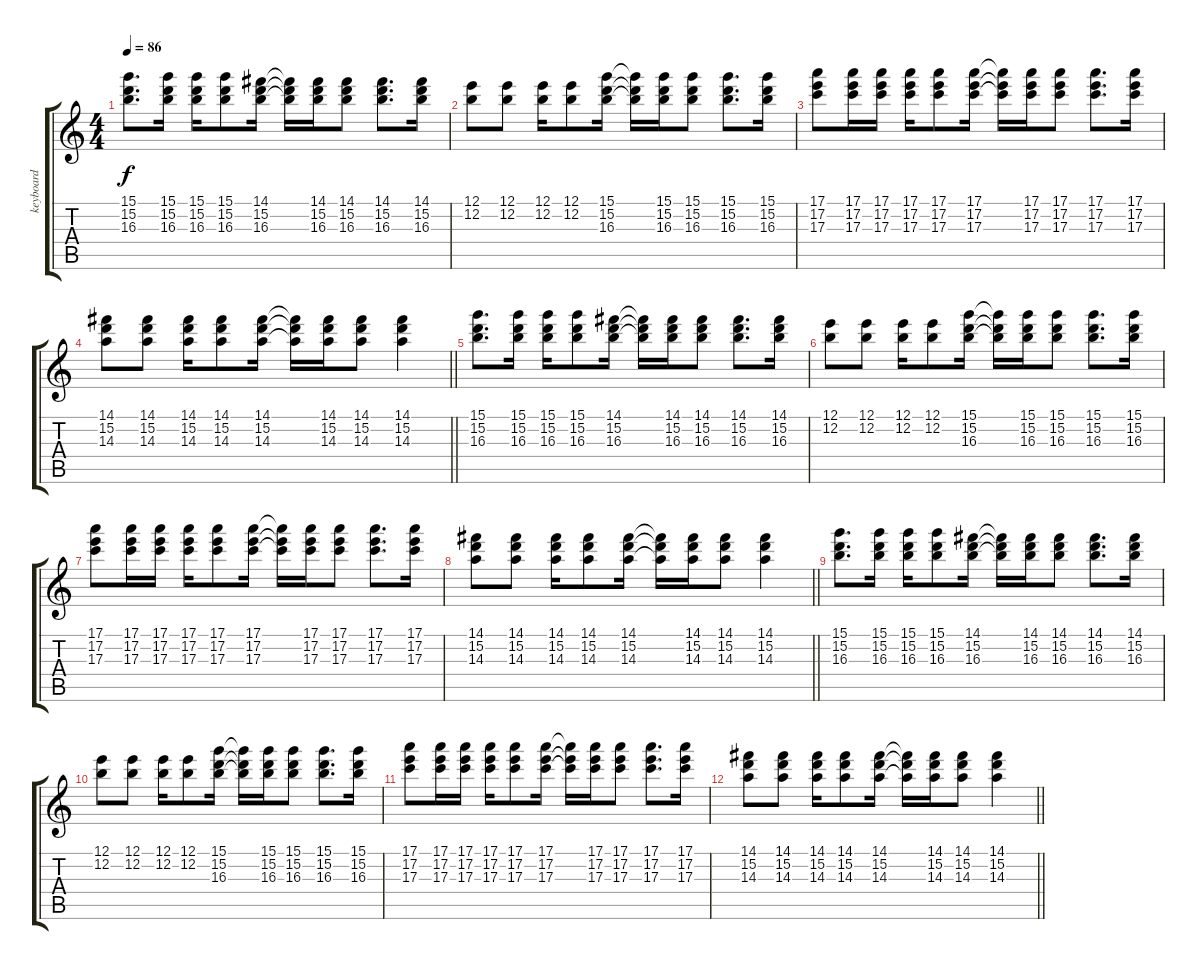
\track ("keyboard" "keyboard") {instrument acousticguitarsteel}
\staff {score tabs}
\tuning (E4 B3 G3 D3 A2 E2) {hide}
\ts (4 4)
\tempo 86
\clef g2
\ks c
(15.1 15.2 16.3).8{d dy f} (15.1 15.2 16.3).16 (15.1 15.2 16.3).16 (15.1 15.2 16.3).8 (14.1 15.2 16.3).16 (14.1{t} 15.2{t} 16.3{t}).16 (14.1 15.2 16.3).16 (14.1 15.2 16.3).8 (14.1 15.2 16.3).8{d} (14.1 15.2 16.3).16 |
(12.1 12.2).8 (12.1 12.2).8 (12.1 12.2).16 (12.1 12.2).8 (15.1 15.2 16.3).16 (15.1{t} 15.2{t} 16.3{t}).16 (15.1 15.2 16.3).16 (15.1 15.2 16.3).8 (15.1 15.2 16.3).8{d} (15.1 15.2 16.3).16 |
(17.1 17.2 17.3).8 (17.1 17.2 17.3).16 (17.1 17.2 17.3).16 (17.1 17.2 17.3).16 (17.1 17.2 17.3).8 (17.1 17.2 17.3).16 (17.1{t} 17.2{t} 17.3{t}).16 (17.1 17.2 17.3).16 (17.1 17.2 17.3).8 (17.1 17.2 17.3).8{d} (17.1 17.2 17.3).16 |
\barLineRight lightlight
(14.1 15.2 14.3).8 (14.1 15.2 14.3).8 (14.1 15.2 14.3).16 (14.1 15.2 14.3).8 (14.1 15.2 14.3).16 (14.1{t} 15.2{t} 14.3{t}).16 (14.1 15.2 14.3).16 (14.1 15.2 14.3).8 (14.1 15.2 14.3).4 |
(15.1 15.2 16.3).8{d} (15.1 15.2 16.3).16 (15.1 15.2 16.3).16 (15.1 15.2 16.3).8 (14.1 15.2 16.3).16 (14.1{t} 15.2{t} 16.3{t}).16 (14.1 15.2 16.3).16 (14.1 15.2 16.3).8 (14.1 15.2 16.3).8{d} (14.1 15.2 16.3).16 |
(12.1 12.2).8 (12.1 12.2).8 (12.1 12.2).16 (12.1 12.2).8 (15.1 15.2 16.3).16 (15.1{t} 15.2{t} 16.3{t}).16 (15.1 15.2 16.3).16 (15.1 15.2 16.3).8 (15.1 15.2 16.3).8{d} (15.1 15.2 16.3).16 |
(17.1 17.2 17.3).8 (17.1 17.2 17.3).16 (17.1 17.2 17.3).16 (17.1 17.2 17.3).16 (17.1 17.2 17.3).8 (17.1 17.2 17.3).16 (17.1{t} 17.2{t} 17.3{t}).16 (17.1 17.2 17.3).16 (17.1 17.2 17.3).8 (17.1 17.2 17.3).8{d} (17.1 17.2 17.3).16 |
\barLineRight lightlight
(14.1 15.2 14.3).8 (14.1 15.2 14.3).8 (14.1 15.2 14.3).16 (14.1 15.2 14.3).8 (14.1 15.2 14.3).16 (14.1{t} 15.2{t} 14.3{t}).16 (14.1 15.2 14.3).16 (14.1 15.2 14.3).8 (14.1 15.2 14.3).4 |
(15.1 15.2 16.3).8{d} (15.1 15.2 16.3).16 (15.1 15.2 16.3).16 (15.1 15.2 16.3).8 (14.1 15.2 16.3).16 (14.1{t} 15.2{t} 16.3{t}).16 (14.1 15.2 16.3).16 (14.1 15.2 16.3).8 (14.1 15.2 16.3).8{d} (14.1 15.2 16.3).16 |
(12.1 12.2).8 (12.1 12.2).8 (12.1 12.2).16 (12.1 12.2).8 (15.1 15.2 16.3).16 (15.1{t} 15.2{t} 16.3{t}).16 (15.1 15.2 16.3).16 (15.1 15.2 16.3).8 (15.1 15.2 16.3).8{d} (15.1 15.2 16.3).16 |
(17.1 17.2 17.3).8 (17.1 17.2 17.3).16 (17.1 17.2 17.3).16 (17.1 17.2 17.3).16 (17.1 17.2 17.3).8 (17.1 17.2 17.3).16 (17.1{t} 17.2{t} 17.3{t}).16 (17.1 17.2 17.3).16 (17.1 17.2 17.3).8 (17.1 17.2 17.3).8{d} (17.1 17.2 17.3).16 |
\barLineRight lightlight
(14.1 15.2 14.3).8 (14.1 15.2 14.3).8 (14.1 15.2 14.3).16 (14.1 15.2 14.3).8 (14.1 15.2 14.3).16 (14.1{t} 15.2{t} 14.3{t}).16 (14.1 15.2 14.3).16 (14.1 15.2 14.3).8 (14.1 15.2 14.3).4
